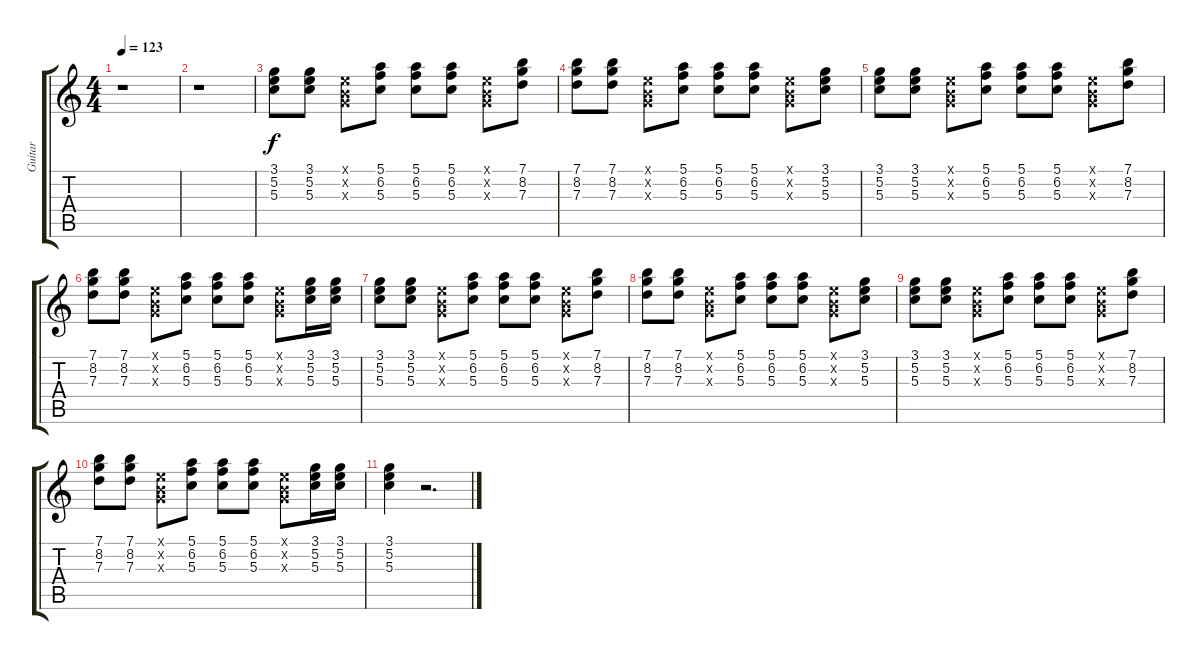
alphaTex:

\track ("Guitar" "Guitar") {instrument acousticguitarsteel}
\staff {score tabs}
\tuning (E4 B3 G3 D3 A2 E2) {hide}
\ts (4 4)
\tempo 123
\clef g2
\ks c
r.1{dy f} |
r.1 |
(3.1 5.2 5.3).8 (3.1 5.2 5.3).8 (0.1{x} 0.2{x} 0.3{x}).8 (5.1 6.2 5.3).8 (5.1 6.2 5.3).8 (5.1 6.2 5.3).8 (0.1{x} 0.2{x} 0.3{x}).8 (7.1 8.2 7.3).8 |
(7.1 8.2 7.3).8 (7.1 8.2 7.3).8 (0.1{x} 0.2{x} 0.3{x}).8 (5.1 6.2 5.3).8 (5.1 6.2 5.3).8 (5.1 6.2 5.3).8 (0.1{x} 0.2{x} 0.3{x}).8 (3.1 5.2 5.3).8 |
(3.1 5.2 5.3).8 (3.1 5.2 5.3).8 (0.1{x} 0.2{x} 0.3{x}).8 (5.1 6.2 5.3).8 (5.1 6.2 5.3).8 (5.1 6.2 5.3).8 (0.1{x} 0.2{x} 0.3{x}).8 (7.1 8.2 7.3).8 |
(7.1 8.2 7.3).8 (7.1 8.2 7.3).8 (0.1{x} 0.2{x} 0.3{x}).8 (5.1 6.2 5.3).8 (5.1 6.2 5.3).8 (5.1 6.2 5.3).8 (0.1{x} 0.2{x} 0.3{x}).8 (3.1 5.2 5.3).16 (3.1 5.2 5.3).16 |
(3.1 5.2 5.3).8 (3.1 5.2 5.3).8 (0.1{x} 0.2{x} 0.3{x}).8 (5.1 6.2 5.3).8 (5.1 6.2 5.3).8 (5.1 6.2 5.3).8 (0.1{x} 0.2{x} 0.3{x}).8 (7.1 8.2 7.3).8 |
(7.1 8.2 7.3).8 (7.1 8.2 7.3).8 (0.1{x} 0.2{x} 0.3{x}).8 (5.1 6.2 5.3).8 (5.1 6.2 5.3).8 (5.1 6.2 5.3).8 (0.1{x} 0.2{x} 0.3{x}).8 (3.1 5.2 5.3).8 |
(3.1 5.2 5.3).8 (3.1 5.2 5.3).8 (0.1{x} 0.2{x} 0.3{x}).8 (5.1 6.2 5.3).8 (5.1 6.2 5.3).8 (5.1 6.2 5.3).8 (0.1{x} 0.2{x} 0.3{x}).8 (7.1 8.2 7.3).8 |
(7.1 8.2 7.3).8 (7.1 8.2 7.3).8 (0.1{x} 0.2{x} 0.3{x}).8 (5.1 6.2 5.3).8 (5.1 6.2 5.3).8 (5.1 6.2 5.3).8 (0.1{x} 0.2{x} 0.3{x}).8 (3.1 5.2 5.3).16 (3.1 5.2 5.3).16 |
(3.1 5.2 5.3).4 r.2{d}
